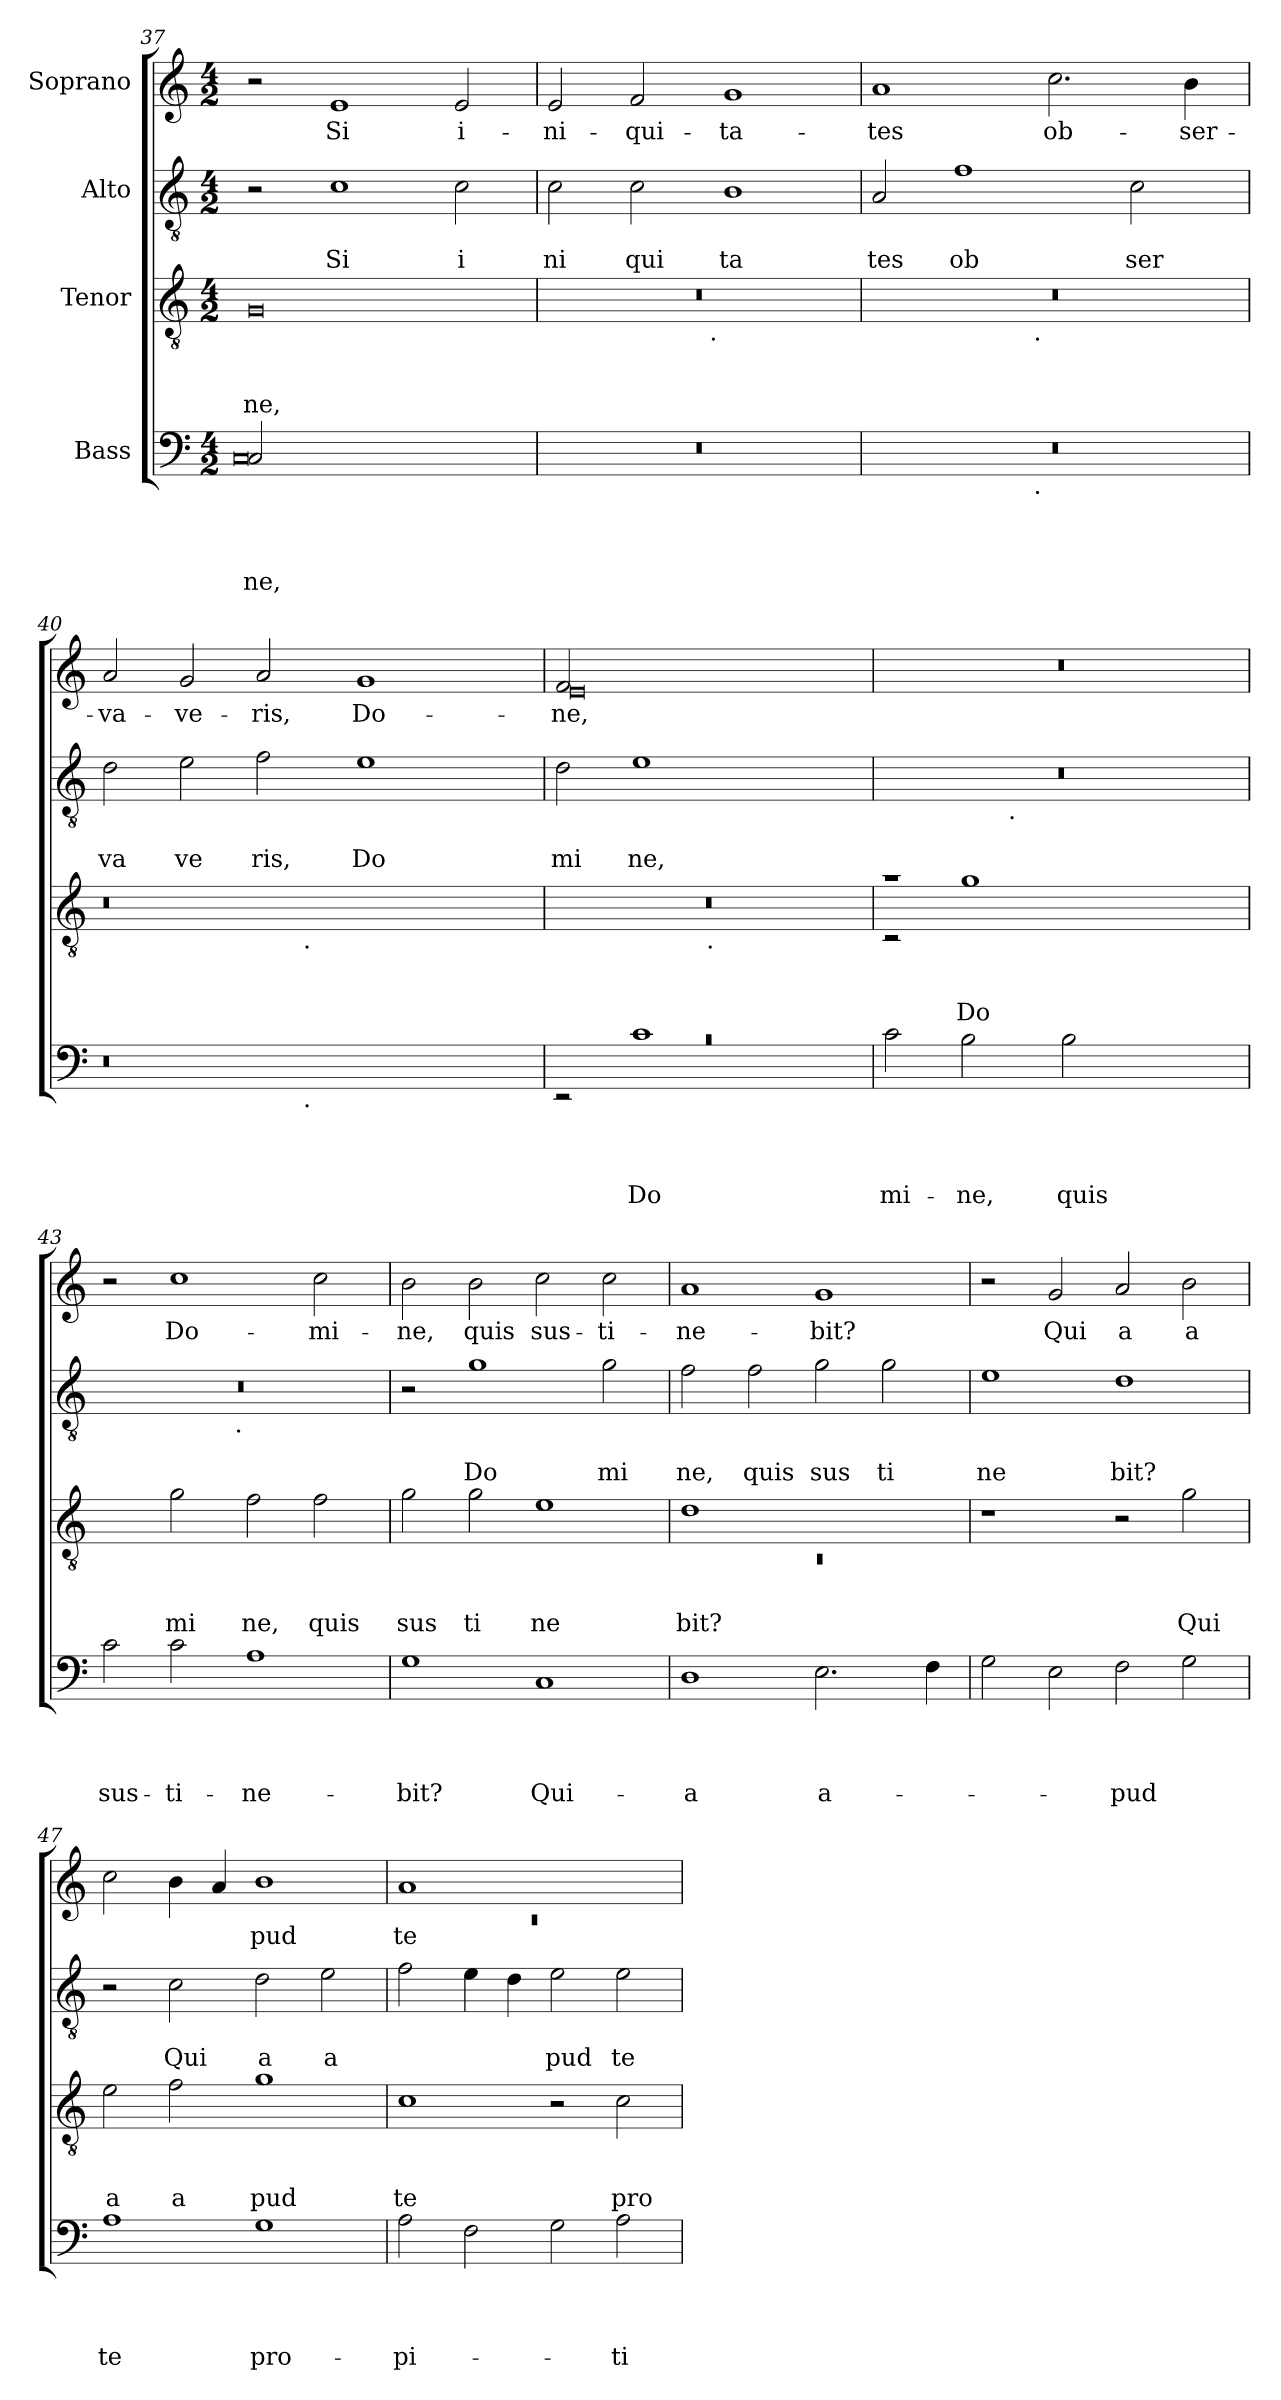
**kern	**text	**text	**text	**text	**kern	**text	**text	**text	**kern	**text	**text	**kern	**text
*part4	*part4	*part4	*part4	*part4	*part3	*part3	*part3	*part3	*part2	*part2	*part2	*part1	*part1
*staff4	*staff4	*staff4	*staff4	*staff4	*staff3	*staff3	*staff3	*staff3	*staff2	*staff2	*staff2	*staff1	*staff1
*I"Bass	*	*	*	*	*I"Tenor	*	*	*	*I"Alto	*	*	*I"Soprano	*
*clefF4	*	*	*	*	*clefGv2	*	*	*	*clefGv2	*	*	*clefG2	*
*k[]	*	*	*	*	*k[]	*	*	*	*k[]	*	*	*k[]	*
*C:	*	*	*	*	*C:	*	*	*	*C:	*	*	*C:	*
*M4/2	*	*	*	*	*M4/2	*	*	*	*M4/2	*	*	*M4/2	*
=37	=37	=37	=37	=37	=37	=37	=37	=37	=37	=37	=37	=37	=37
!	!	!	!	!LO:LY:b	!	!	!	!	!	!	!	!	!
*^	*	*	*	*	*	*	*	*	*	*	*	*	*
!	!	!	!	!	!LO:LY:b	!	!	!	!LO:LY:b	!	!	!	!	!
2C/	0C	.	.	.	-ne,	0G	.	.	ne,	2r	.	.	2r	.
!	!	!	!	!	!	!	!	!	!	!	!	!LO:LY:b	!	!LO:LY:b
1.ryy	.	.	.	.	.	.	.	.	.	1c	.	Si	1e	Si
!	!	!	!	!	!	!	!	!	!	!	!	!LO:LY:b	!	!LO:LY:b
.	.	.	.	.	.	.	.	.	.	2c\	.	i	2e/	i-
*v	*v	*	*	*	*	*	*	*	*	*	*	*	*	*
=38	=38	=38	=38	=38	=38	=38	=38	=38	=38	=38	=38	=38	=38
!LO:N:vis=1	!	!	!	!	!	!	!	!	!	!	!LO:LY:b	!	!LO:LY:b
*	*	*	*	*	*^	*	*	*	*	*	*	*	*
0r	.	.	.	.	0r	2ryy	.	.	.	2c\	.	ni	2e/	-ni-
!	!	!	!	!	!	!	!	!	!	!	!	!LO:LY:b	!	!LO:LY:b
.	.	.	.	.	.	4...ryy	.	.	.	2c\	.	qui	2f/	-qui-
!	!	!	!	!	!	!LO:TX:b:t=.	!	!	!	!	!	!	!	!
.	.	.	.	.	.	1ryy	.	.	.	.	.	.	.	.
!	!	!	!	!	!	!	!	!	!	!	!	!LO:LY:b	!	!LO:LY:b
.	.	.	.	.	.	.	.	.	.	1B	.	ta	1g	-ta-
.	.	.	.	.	.	32ryy	.	.	.	.	.	.	.	.
=39	=39	=39	=39	=39	=39	=39	=39	=39	=39	=39	=39	=39	=39	=39
!	!	!	!	!	!	!	!	!	!	!	!	!LO:LY:b	!	!LO:LY:b
*^	*	*	*	*	*	*	*	*	*	*	*	*	*	*
0r	2ryy	.	.	.	.	0r	2ryy	.	.	.	2A/	.	tes	1a	-tes
!	!	!	!	!	!	!	!	!	!	!	!	!	!LO:LY:b	!	!
.	4...ryy	.	.	.	.	.	4...ryy	.	.	.	1f	.	ob	.	.
!	!	!	!	!	!	!	!LO:TX:b:t=.	!	!	!	!	!	!	!	!
!	!LO:TX:b:t=.	!	!	!	!	!	!	!	!	!	!	!	!	!	!
.	1ryy	.	.	.	.	.	1ryy	.	.	.	.	.	.	.	.
!	!	!	!	!	!	!	!	!	!	!	!	!	!	!	!LO:LY:b
.	.	.	.	.	.	.	.	.	.	.	.	.	.	2.cc\	ob-
!	!	!	!	!	!	!	!	!	!	!	!	!	!LO:LY:b	!	!
.	.	.	.	.	.	.	.	.	.	.	2c\	.	ser	.	.
!	!	!	!	!	!	!	!	!	!	!	!	!	!	!	!LO:LY:b
.	.	.	.	.	.	.	.	.	.	.	.	.	.	4b\	-ser-
.	32ryy	.	.	.	.	.	32ryy	.	.	.	.	.	.	.	.
=40	=40	=40	=40	=40	=40	=40	=40	=40	=40	=40	=40	=40	=40	=40	=40
!	!	!	!	!	!	!	!	!	!	!	!	!	!LO:LY:b	!	!LO:LY:b
0r	1ryy	.	.	.	.	0r	1ryy	.	.	.	2d\	.	va	2a/	-va-
!	!	!	!	!	!	!	!	!	!	!	!	!	!LO:LY:b	!	!LO:LY:b
.	.	.	.	.	.	.	.	.	.	.	2e\	.	ve	2g/	-ve-
!	!	!	!	!	!	!	!	!	!	!	!	!	!LO:LY:b	!	!LO:LY:b
.	8..ryy	.	.	.	.	.	8..ryy	.	.	.	2f\	.	ris,	2a/	-ris,
!	!	!	!	!	!	!	!LO:TX:b:t=.	!	!	!	!	!	!	!	!
!	!LO:TX:b:t=.	!	!	!	!	!	!	!	!	!	!	!	!	!	!
.	1ryy	.	.	.	.	.	1ryy	.	.	.	.	.	.	.	.
!	!	!	!	!	!	!	!	!	!	!	!	!	!LO:LY:b	!	!LO:LY:b
.	.	.	.	.	.	.	.	.	.	.	1e	.	Do	1g	Do-
2ryy	.	.	.	.	.	2ryy	.	.	.	.	.	.	.	.	.
.	4ryy	.	.	.	.	.	4ryy	.	.	.	.	.	.	.	.
.	32ryy	.	.	.	.	.	32ryy	.	.	.	.	.	.	.	.
=41	=41	=41	=41	=41	=41	=41	=41	=41	=41	=41	=41	=41	=41	=41	=41
!LO:N:vis=1	!	!	!	!	!	!	!	!	!	!	!	!	!LO:LY:b	!	!LO:LY:b
*	*	*	*	*	*	*	*	*	*	*	*	*	*	*^	*
!	!	!	!	!	!	!	!	!	!	!	!	!	!	!	!	!LO:LY:b
0rc	2rEE	.	.	.	.	0r	2ryy	.	.	.	2d\	.	mi	2f/	0e	-ne,
!	!	!	!	!	!LO:LY:b	!	!	!	!	!	!	!	!LO:LY:b	!	!	!
.	1c	.	.	.	Do-	.	4...ryy	.	.	.	1e	.	ne,	1.ryy	.	.
!	!	!	!	!	!	!	!LO:TX:b:t=.	!	!	!	!	!	!	!	!	!
.	.	.	.	.	.	.	1ryy	.	.	.	.	.	.	.	.	.
.	2ryy	.	.	.	.	.	.	.	.	.	2ryy	.	.	.	.	.
.	.	.	.	.	.	.	32ryy	.	.	.	.	.	.	.	.	.
=42	=42	=42	=42	=42	=42	=42	=42	=42	=42	=42	=42	=42	=42	=42	=42	=42
!	!	!	!	!	!LO:LY:b	!LO:N:vis=1	!	!	!	!	!	!	!	!LO:N:vis=1	!	!
*v	*v	*	*	*	*	*	*	*	*	*	*^	*	*	*v	*v	*
2c\	.	.	.	-mi-	1.ra	2rC	.	.	.	0r	2ryy	.	.	0r	.
!	!	!	!	!LO:LY:b	!	!	!	!	!LO:LY:b	!	!	!	!	!	!
2B\	.	.	.	-ne,	.	1g	.	.	Do	.	8..ryy	.	.	.	.
!	!	!	!	!	!	!	!	!	!	!	!LO:TX:b:t=.	!	!	!	!
.	.	.	.	.	.	.	.	.	.	.	1ryy	.	.	.	.
!	!	!	!	!LO:LY:b	!	!	!	!	!	!	!	!	!	!	!
2B\	.	.	.	quis	.	.	.	.	.	.	.	.	.	.	.
2ryy	.	.	.	.	2ryy	2ryy	.	.	.	.	.	.	.	.	.
.	.	.	.	.	.	.	.	.	.	.	4ryy	.	.	.	.
.	.	.	.	.	.	.	.	.	.	.	32ryy	.	.	.	.
=43	=43	=43	=43	=43	=43	=43	=43	=43	=43	=43	=43	=43	=43	=43	=43
!	!	!	!	!LO:LY:b	!	!	!	!	!	!	!	!	!	!	!
*	*	*	*	*	*v	*v	*	*	*	*	*	*	*	*	*
2c\	.	.	.	sus-	2ryy	.	.	.	0r	2ryy	.	.	2r	.
!	!	!	!	!LO:LY:b	!	!	!	!LO:LY:b	!	!	!	!	!	!LO:LY:b
2c\	.	.	.	-ti-	2g\	.	.	mi	.	4...ryy	.	.	1cc	Do-
!	!	!	!	!	!	!	!	!	!	!LO:TX:b:t=.	!	!	!	!
.	.	.	.	.	.	.	.	.	.	1ryy	.	.	.	.
!	!	!	!	!LO:LY:b	!	!	!	!LO:LY:b	!	!	!	!	!	!
1A	.	.	.	-ne-	2f\	.	.	ne,	.	.	.	.	.	.
!	!	!	!	!	!	!	!	!LO:LY:b	!	!	!	!	!	!LO:LY:b
.	.	.	.	.	2f\	.	.	quis	.	.	.	.	2cc\	-mi-
.	.	.	.	.	.	.	.	.	.	32ryy	.	.	.	.
=44	=44	=44	=44	=44	=44	=44	=44	=44	=44	=44	=44	=44	=44	=44
!	!	!	!	!LO:LY:b	!	!	!	!LO:LY:b	!	!	!	!	!	!LO:LY:b
*	*	*	*	*	*	*	*	*	*v	*v	*	*	*	*
1G	.	.	.	-bit?	2g\	.	.	sus	2r	.	.	2b\	-ne,
!	!	!	!	!	!	!	!	!LO:LY:b	!	!	!LO:LY:b	!	!LO:LY:b
.	.	.	.	.	2g\	.	.	ti	1g	.	Do	2b\	quis
!	!	!	!	!LO:LY:b	!	!	!	!LO:LY:b	!	!	!	!	!LO:LY:b
1C	.	.	.	Qui-	1e	.	.	ne	.	.	.	2cc\	sus-
!	!	!	!	!	!	!	!	!	!	!	!LO:LY:b	!	!LO:LY:b
.	.	.	.	.	.	.	.	.	2g\	.	mi	2cc\	-ti-
=45	=45	=45	=45	=45	=45	=45	=45	=45	=45	=45	=45	=45	=45
*	*	*	*	*	*^	*	*	*	*	*	*	*	*
!	!	!	!	!LO:LY:b	!	!LO:N:vis=1	!	!	!LO:LY:b	!	!	!LO:LY:b	!	!LO:LY:b
1D	.	.	.	-a	1d	0rC	.	.	bit?	2f\	.	ne,	1a	-ne-
!	!	!	!	!	!	!	!	!	!	!	!	!LO:LY:b	!	!
.	.	.	.	.	.	.	.	.	.	2f\	.	quis	.	.
!	!	!	!	!LO:LY:b	!	!	!	!	!	!	!	!LO:LY:b	!	!LO:LY:b
2.E\	.	.	.	a-	1ryy	.	.	.	.	2g\	.	sus	1g	-bit?
!	!	!	!	!	!	!	!	!	!	!	!	!LO:LY:b	!	!
.	.	.	.	.	.	.	.	.	.	2g\	.	ti	.	.
4F\	.	.	.	.	.	.	.	.	.	.	.	.	.	.
*	*	*	*	*	*v	*v	*	*	*	*	*	*	*	*
!!LO:LB:g=z
=46	=46	=46	=46	=46	=46	=46	=46	=46	=46	=46	=46	=46	=46
!	!	!	!	!	!	!	!	!	!	!	!LO:LY:b	!	!
2G\	.	.	.	.	1r	.	.	.	1e	.	ne	2r	.
!	!	!	!	!	!	!	!	!	!	!	!	!	!LO:LY:b
2E\	.	.	.	.	.	.	.	.	.	.	.	2g/	Qui
!	!	!	!	!LO:LY:b	!	!	!	!	!	!	!LO:LY:b	!	!LO:LY:b
2F\	.	.	.	-pud	2r	.	.	.	1d	.	bit?	2a/	a
!	!	!	!	!	!	!	!	!LO:LY:b	!	!	!	!	!LO:LY:b
2G\	.	.	.	.	2g\	.	.	Qui	.	.	.	2b\	a
=47	=47	=47	=47	=47	=47	=47	=47	=47	=47	=47	=47	=47	=47
!	!	!	!	!LO:LY:b	!	!	!	!LO:LY:b	!	!	!	!	!
1A	.	.	.	te	2e\	.	.	a	2r	.	.	2cc\	.
!	!	!	!	!	!	!	!	!LO:LY:b	!	!	!LO:LY:b	!	!
.	.	.	.	.	2f\	.	.	a	2c\	.	Qui	4b\	.
.	.	.	.	.	.	.	.	.	.	.	.	4a/	.
!	!	!	!	!LO:LY:b	!	!	!	!LO:LY:b	!	!	!LO:LY:b	!	!LO:LY:b
1G	.	.	.	pro-	1g	.	.	pud	2d\	.	a	1b	pud
!	!	!	!	!	!	!	!	!	!	!	!LO:LY:b	!	!
.	.	.	.	.	.	.	.	.	2e\	.	a	.	.
=48	=48	=48	=48	=48	=48	=48	=48	=48	=48	=48	=48	=48	=48
*	*	*	*	*	*	*	*	*	*	*	*	*^	*
!	!	!	!	!LO:LY:b	!	!	!	!LO:LY:b	!	!	!	!	!LO:N:vis=1	!LO:LY:b
2A\	.	.	.	-pi-	1c	.	.	te	2f\	.	.	1a	0rc	te
2F\	.	.	.	.	.	.	.	.	4e\	.	.	.	.	.
.	.	.	.	.	.	.	.	.	4d\	.	.	.	.	.
!	!	!	!	!	!	!	!	!	!	!	!LO:LY:b	!	!	!
2G\	.	.	.	.	2r	.	.	.	2e\	.	pud	1ryy	.	.
!	!	!	!	!LO:LY:b	!	!	!	!LO:LY:b	!	!	!LO:LY:b	!	!	!
2A\	.	.	.	-ti-	2c\	.	.	pro	2e\	.	te	.	.	.
*	*	*	*	*	*	*	*	*	*	*	*	*v	*v	*
=	=	=	=	=	=	=	=	=	=	=	=	=	=
*-	*-	*-	*-	*-	*-	*-	*-	*-	*-	*-	*-	*-	*-
